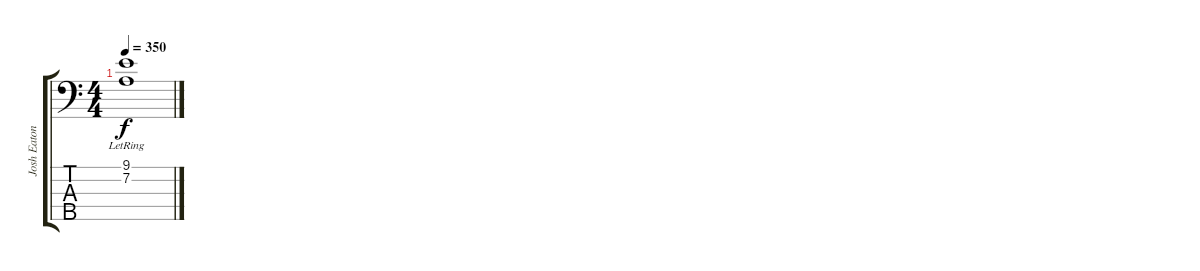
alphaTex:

\track ("Josh Eaton - Bass" "Josh Eaton") {instrument electricbassfinger}
\staff {score tabs}
\tuning (G2 D2 A1 E1 B0) {hide}
\ts (4 4)
\tempo 350
\clef f4
\ks c
(9.1{lr} 7.2{lr}).1{dy f}
